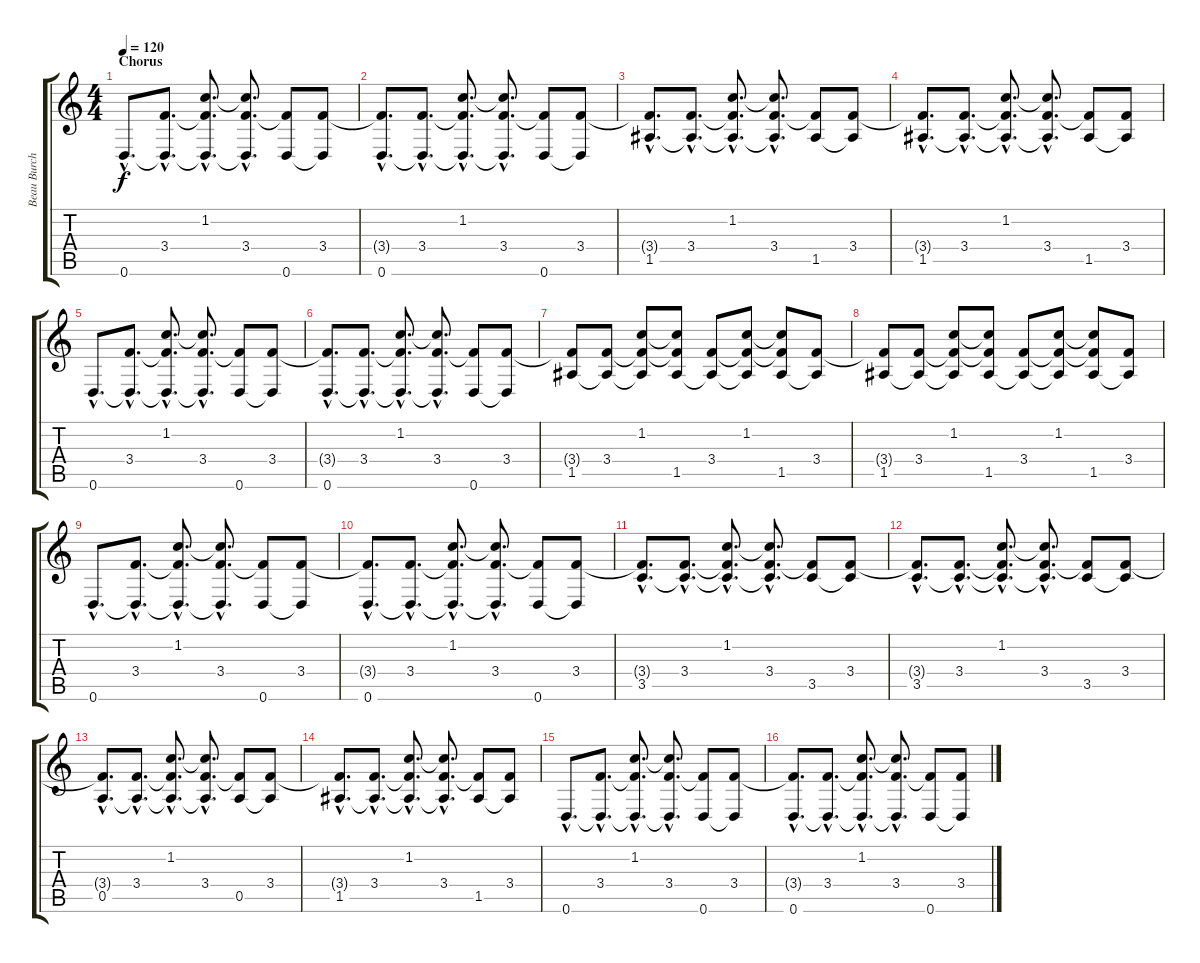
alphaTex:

\track ("Beau Burchell" "Beau Burch") {instrument acousticguitarsteel}
\staff {score tabs}
\tuning (E4 B3 G3 D3 A2 D2) {hide}
\ts (4 4)
\section ("" "Chorus")
\tempo 120
\clef g2
\ks c
0.6{hac}.8{d dy f} (3.4{hac} 0.6{hac t}).8{d} (1.2{hac} 3.4{hac t} 0.6{hac t}).8{d} (1.2{hac t} 3.4{hac} 0.6{hac t}).8{d} (3.4{t} 0.6).8 (3.4 0.6{t}).8 |
(3.4{hac t} 0.6{hac}).8{d} (3.4{hac} 0.6{hac t}).8{d} (1.2{hac} 3.4{hac t} 0.6{hac t}).8{d} (1.2{hac t} 3.4{hac} 0.6{hac t}).8{d} (3.4{t} 0.6).8 (3.4 0.6{t}).8 |
(3.4{hac t} 1.5{hac}).8{d} (3.4{hac} 1.5{hac t}).8{d} (1.2{hac} 3.4{hac t} 1.5{hac t}).8{d} (1.2{hac t} 3.4{hac} 1.5{hac t}).8{d} (3.4{t} 1.5).8 (3.4 1.5{t}).8 |
(3.4{hac t} 1.5{hac}).8{d} (3.4{hac} 1.5{hac t}).8{d} (1.2{hac} 3.4{hac t} 1.5{hac t}).8{d} (1.2{hac t} 3.4{hac} 1.5{hac t}).8{d} (3.4{t} 1.5).8 (3.4 1.5{t}).8 |
0.6{hac}.8{d} (3.4{hac} 0.6{hac t}).8{d} (1.2{hac} 3.4{hac t} 0.6{hac t}).8{d} (1.2{hac t} 3.4{hac} 0.6{hac t}).8{d} (3.4{t} 0.6).8 (3.4 0.6{t}).8 |
(3.4{hac t} 0.6{hac}).8{d} (3.4{hac} 0.6{hac t}).8{d} (1.2{hac} 3.4{hac t} 0.6{hac t}).8{d} (1.2{hac t} 3.4{hac} 0.6{hac t}).8{d} (3.4{t} 0.6).8 (3.4 0.6{t}).8 |
(3.4{t} 1.5).8 (3.4 1.5{t}).8 (1.2 3.4{t} 1.5{t}).8 (1.2{t} 3.4{t} 1.5).8 (3.4 1.5{t}).8 (1.2 3.4{t} 1.5{t}).8 (1.2{t} 3.4{t} 1.5).8 (3.4 1.5{t}).8 |
(3.4{t} 1.5).8 (3.4 1.5{t}).8 (1.2 3.4{t} 1.5{t}).8 (1.2{t} 3.4{t} 1.5).8 (3.4 1.5{t}).8 (1.2 3.4{t} 1.5{t}).8 (1.2{t} 3.4{t} 1.5).8 (3.4 1.5{t}).8 |
0.6{hac}.8{d} (3.4{hac} 0.6{hac t}).8{d} (1.2{hac} 3.4{hac t} 0.6{hac t}).8{d} (1.2{hac t} 3.4{hac} 0.6{hac t}).8{d} (3.4{t} 0.6).8 (3.4 0.6{t}).8 |
(3.4{hac t} 0.6{hac}).8{d} (3.4{hac} 0.6{hac t}).8{d} (1.2{hac} 3.4{hac t} 0.6{hac t}).8{d} (1.2{hac t} 3.4{hac} 0.6{hac t}).8{d} (3.4{t} 0.6).8 (3.4 0.6{t}).8 |
(3.4{hac t} 3.5{hac}).8{d} (3.4{hac} 3.5{hac t}).8{d} (1.2{hac} 3.4{hac t} 3.5{hac t}).8{d} (1.2{hac t} 3.4{hac} 3.5{hac t}).8{d} (3.4{t} 3.5).8 (3.4 3.5{t}).8 |
(3.4{hac t} 3.5{hac}).8{d} (3.4{hac} 3.5{hac t}).8{d} (1.2{hac} 3.4{hac t} 3.5{hac t}).8{d} (1.2{hac t} 3.4{hac} 3.5{hac t}).8{d} (3.4{t} 3.5).8 (3.4 3.5{t}).8 |
(3.4{hac t} 0.5{hac}).8{d} (3.4{hac} 0.5{hac t}).8{d} (1.2{hac} 3.4{hac t} 0.5{hac t}).8{d} (1.2{hac t} 3.4{hac} 0.5{hac t}).8{d} (3.4{t} 0.5).8 (3.4 0.5{t}).8 |
(3.4{hac t} 1.5{hac}).8{d} (3.4{hac} 1.5{hac t}).8{d} (1.2{hac} 3.4{hac t} 1.5{hac t}).8{d} (1.2{hac t} 3.4{hac} 1.5{hac t}).8{d} (3.4{t} 1.5).8 (3.4 1.5{t}).8 |
0.6{hac}.8{d} (3.4{hac} 0.6{hac t}).8{d} (1.2{hac} 3.4{hac t} 0.6{hac t}).8{d} (1.2{hac t} 3.4{hac} 0.6{hac t}).8{d} (3.4{t} 0.6).8 (3.4 0.6{t}).8 |
(3.4{hac t} 0.6{hac}).8{d} (3.4{hac} 0.6{hac t}).8{d} (1.2{hac} 3.4{hac t} 0.6{hac t}).8{d} (1.2{hac t} 3.4{hac} 0.6{hac t}).8{d} (3.4{t} 0.6).8 (3.4 0.6{t}).8
